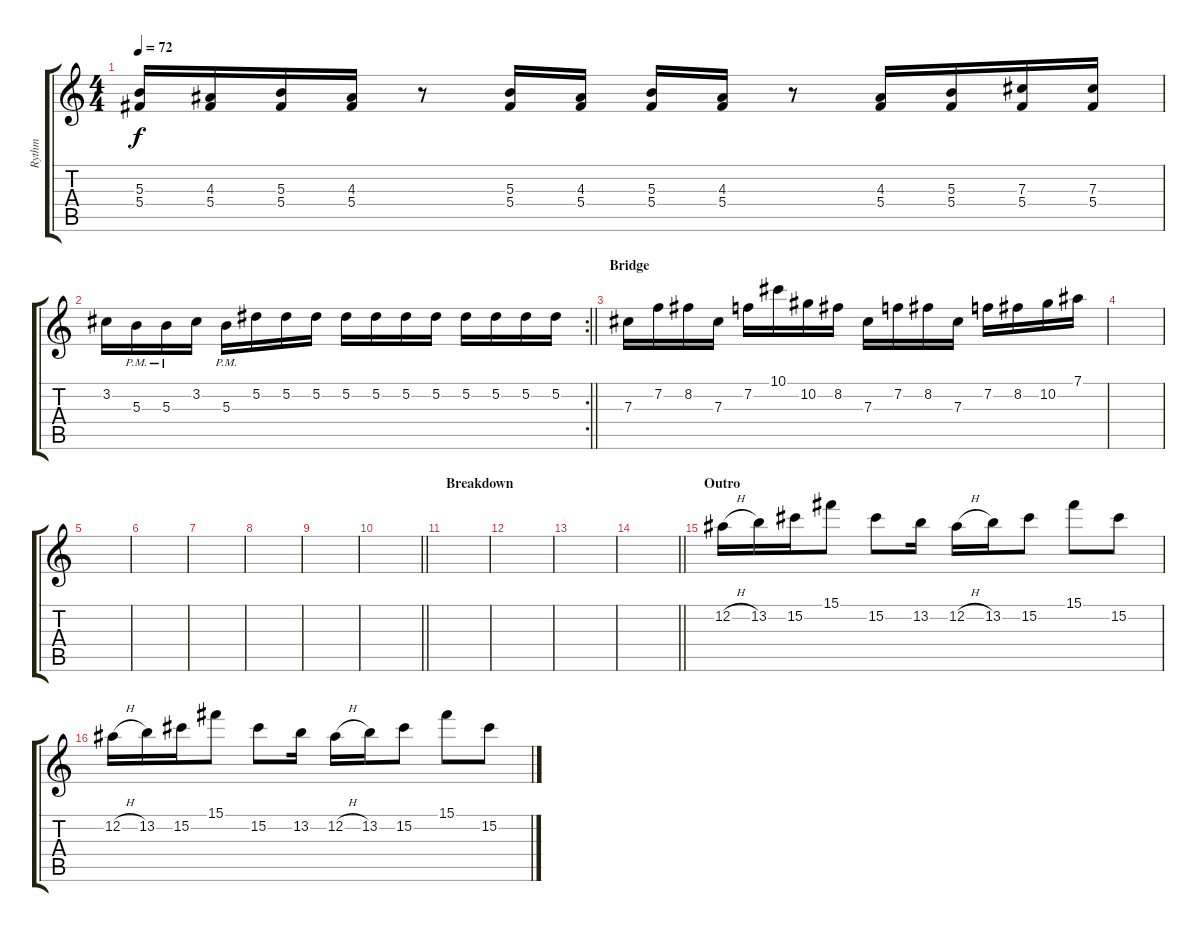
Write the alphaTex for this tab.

\track ("Rythm" "Rythm") {instrument distortionguitar}
\staff {score tabs}
\tuning (Eb4 Bb3 Gb3 Db3 Ab2 Db2) {hide}
\ts (4 4)
\tempo 72
\clef g2
\ks c
(5.3 5.4).16{dy f} (4.3 5.4).16 (5.3 5.4).16 (4.3 5.4).16 r.8 (5.3 5.4).16 (4.3 5.4).16 (5.3 5.4).16 (4.3 5.4).16 r.8 (4.3 5.4).16 (5.3 5.4).16 (7.3 5.4).16 (7.3 5.4).16 |
\rc 2
\barLineRight lightlight
3.2.16 5.3{pm}.16 5.3{pm}.16 3.2.16 5.3{pm}.16 5.2.16 5.2.16 5.2.16 5.2.16 5.2.16 5.2.16 5.2.16 5.2.16 5.2.16 5.2.16 5.2.16 |
\section ("" "Bridge")
7.3.16 7.2.16 8.2.16 7.3.16 7.2.16 10.1.16 10.2.16 8.2.16 7.3.16 7.2.16 8.2.16 7.3.16 7.2.16 8.2.16 10.2.16 7.1.16 |
|
|
|
|
|
|
\barLineRight lightlight
|
\section ("" "Breakdown")
|
|
|
\barLineRight lightlight
|
\section ("" "Outro")
12.2{h}.16{instrument distortionguitar} 13.2.16 15.2.16 15.1.8 15.2.8 13.2.16 12.2{h}.16 13.2.16 15.2.8 15.1.8 15.2.8 |
12.2{h}.16 13.2.16 15.2.16 15.1.8 15.2.8 13.2.16 12.2{h}.16 13.2.16 15.2.8 15.1.8 15.2.8
